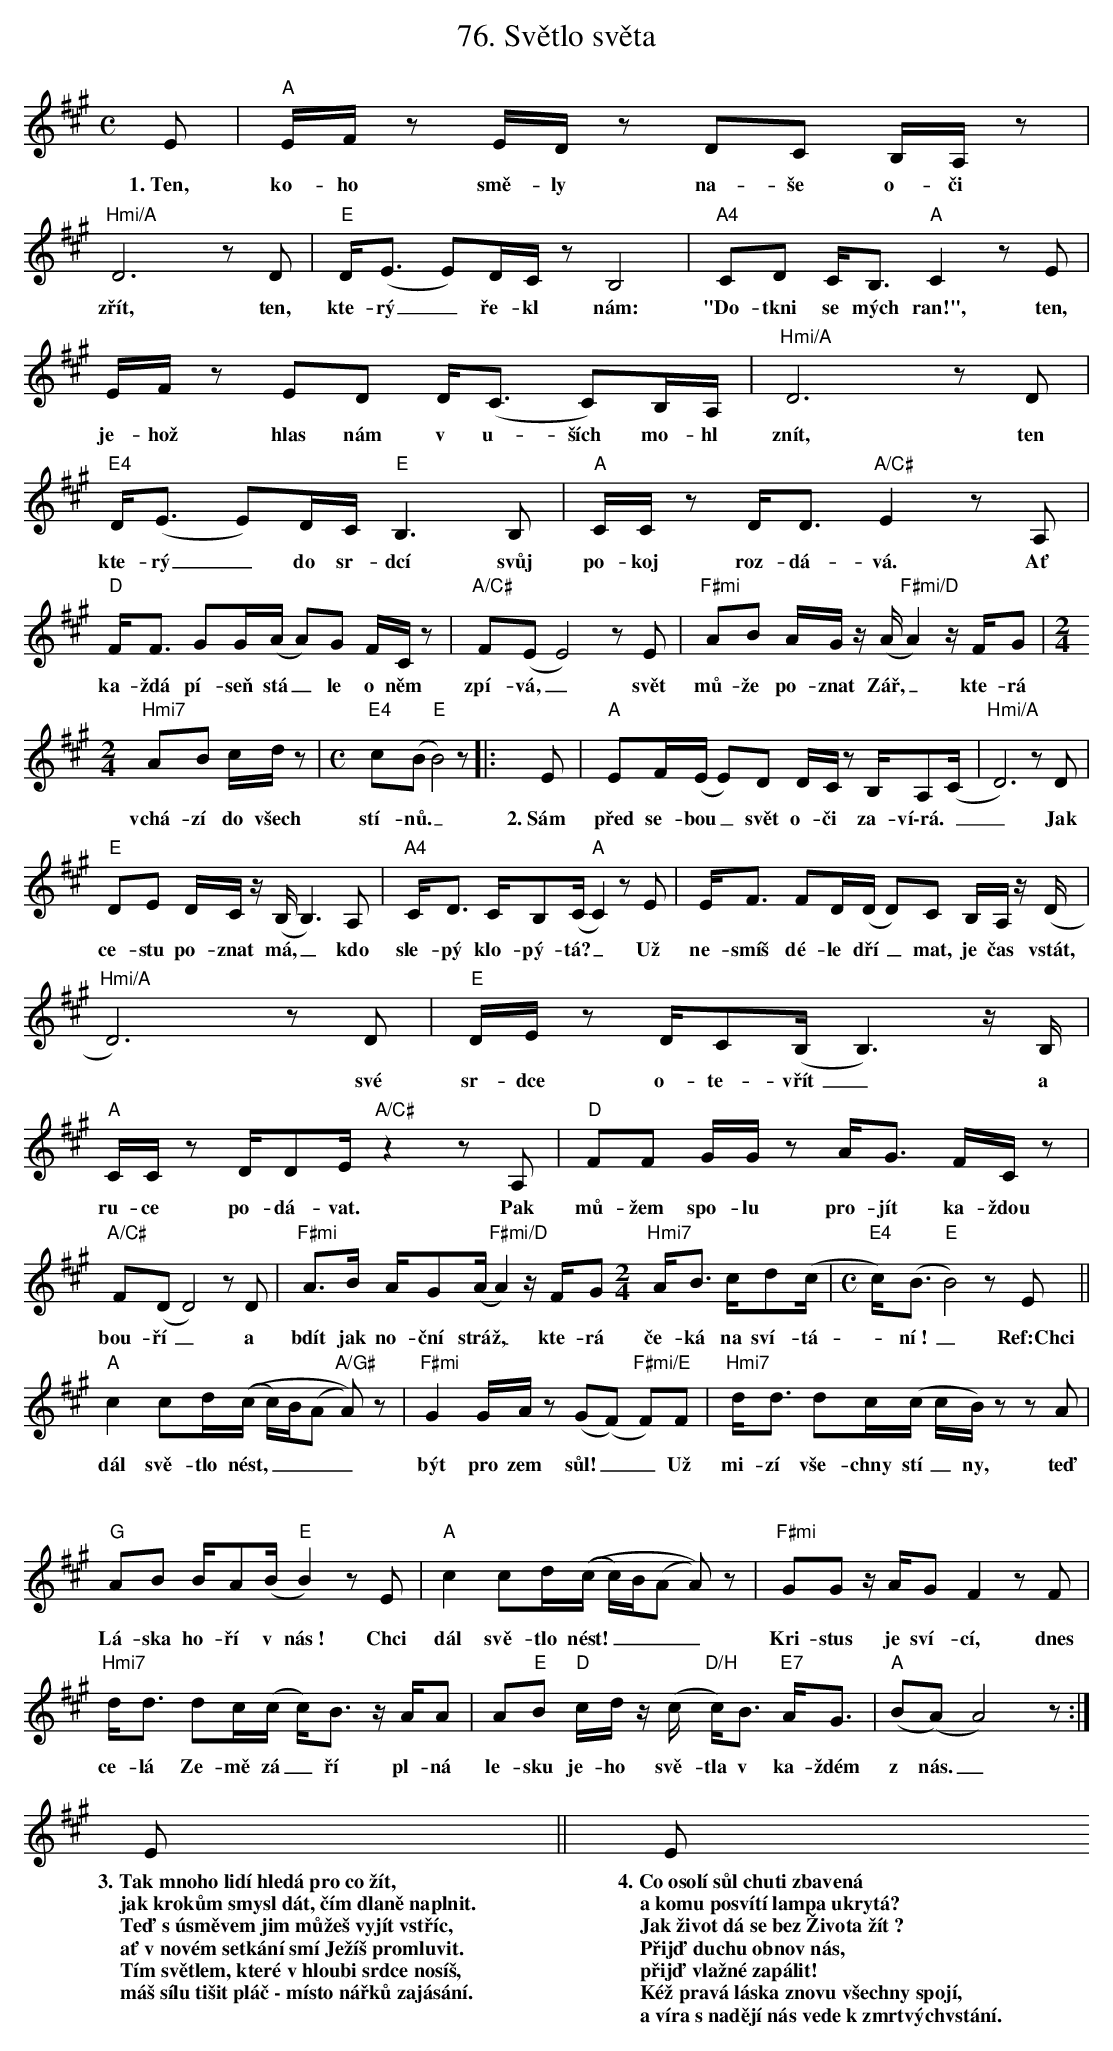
X:1
T: 76. Světlo světa
K:A
M:C
E|"A"E/F/ z E/D/ z DC B,/A,/ z |
w:1.\ Ten, ko-ho smě-ly na-še o-či
"Hmi/A"D6 z D | "E"D/(E3/ E)D/C/ z B,4 | "A4"CD C/B,3/ "A"C2z E |
w:zřít, ten, kte-rý_ ře-kl nám: "Do-tkni se mých ran!", ten,
E/F/ z ED D/(C3/ C)B,/A,/ | "Hmi/A"D6 z D |
w:je-hož hlas nám v u-ších mo-hl znít, ten
"E4"D/(E3/ E)D/C/ "E"B,3 B, | "A"C/C/ z D/D3/ "A/C#"E2 z A, |
w:kte-rý_ do sr-dcí svůj po-koj roz-dá-vá. Ať
"D"F/F3/ GG/(A/ A)G F/C/ z | "A/C#"F(E E4) z E | "F#mi"AB A/G/ z/ (A/ "F#mi/D"A2) z/ F/G | [M:2/4]
w:ka-ždá pí-seň stá_le o něm zpí-vá,_svět mů-že po-znat Zář,_ kte-rá
"Hmi7"AB c/d/ z | [M:C] "E4"c(B "E"B4) z [|: E | "A"EF/(E/ E)D D/C/ z B,/A,(C/ | "Hmi/A"D6) z D |
w:vchá-zí do všech stí-nů._ 2.\ Sám před se-bou_ svět o-či za-ví\-rá.__ Jak
"E"DE D/C/ z/ (B,/ B,3) A, | "A4"C/D3/ C/B,(C/ "A"C2) z E | E/F3/ FD/(D/ D)C B,/A,/ z/ (D/ |
w:ce-stu po-znat má,_ kdo sle-pý klo-pý-tá?_ Už ne-smíš dé-le dří_mat, je čas vstát,
"Hmi/A"D6) z D | "E"D/E/ z D/C(B,/ B,3) z/ B,/ |
w:*své sr-dce o-te-vřít_ a
"A"C/C/ z D/DE/ "A/C#"z2 z A, | "D"FF G/G/ z A/G3/ F/C/ z |
w:ru-ce po-dá-vat. Pak mů-žem spo-lu pro-jít ka-ždou
"A/C#"F(D D4) z D | "F#mi"A3/B/ A/G(A/ "F#mi/D"A2) z/ F/G [M:2/4] "Hmi7"A/B3/ c/d(c/ | [M:C] "E4"c/)(B3/ "E"B4) z E ||
w:bou-ří_ a bdít jak no-ční stráž,_ kte-rá če-ká na sví-tá -ní\ !_ Ref:Chci
"A"c2 cd/((c/ c/)B/(A "A/G#"A)) z | "F#mi"G2 G/A/ z (G(F) "F#mi/E"F)F | "Hmi7" d/d3/ dc/(c/ c/B/) z z A |
w:dál svě-tlo nést,____ být pro zem sůl!__ Už mi-zí vše-chny stí_ny, teď
"G"AB B/A(B/ "E"B2) z E | "A"c2 cd/((c/ c/)B/(A A)) z | "F#mi"GG z/ A/G F2 z F |
w:Lá-ska ho-ří v nás\ ! Chci dál svě-tlo nést!____ Kri-stus je sví-cí, dnes
"Hmi7" d/d3/ dc/(c/ c/)B3/ z/ A/A | A"E"B "D"c/d/ z/ (c/ "D/H"c/)B3/ "E7"A/G3/ | "A"(B(A) A4) z :|]
w:ce-lá Ze-mě zá_ří pl-ná le-sku je-ho svě-tla v ka-ždém z nás._
E||E
w:3.\ Tak\ mnoho\ lidí\ hledá\ pro\ co\ žít, 4.\ Co\ osolí\ sůl\ chuti\ zbavená
w:jak\ krokům\ smysl\ dát,\ čím\ dlaně\ naplnit. a\ komu\ posvítí\ lampa\ ukrytá?
w:Teď\ s\ úsměvem\ jim\ můžeš\ vyjít\ vstříc, Jak\ život\ dá\ se\ bez\ Života\ žít\ ?
w:ať\ v\ novém\ setkání\ smí\ Ježíš\ promluvit. Přijď\ duchu\ obnov\ nás,
w:Tím\ světlem,\ které\ v\ hloubi\ srdce\ nosíš, přijď\ vlažné\ zapálit!
w:máš\ sílu\ tišit\ pláč\ \-\ místo\ nářků\ zajásání. Kéž\ pravá\ láska\ znovu\ všechny\ spojí,
w:* a\ víra\ s\ nadějí\ nás\ vede\ k\ zmrtvýchvstání.
